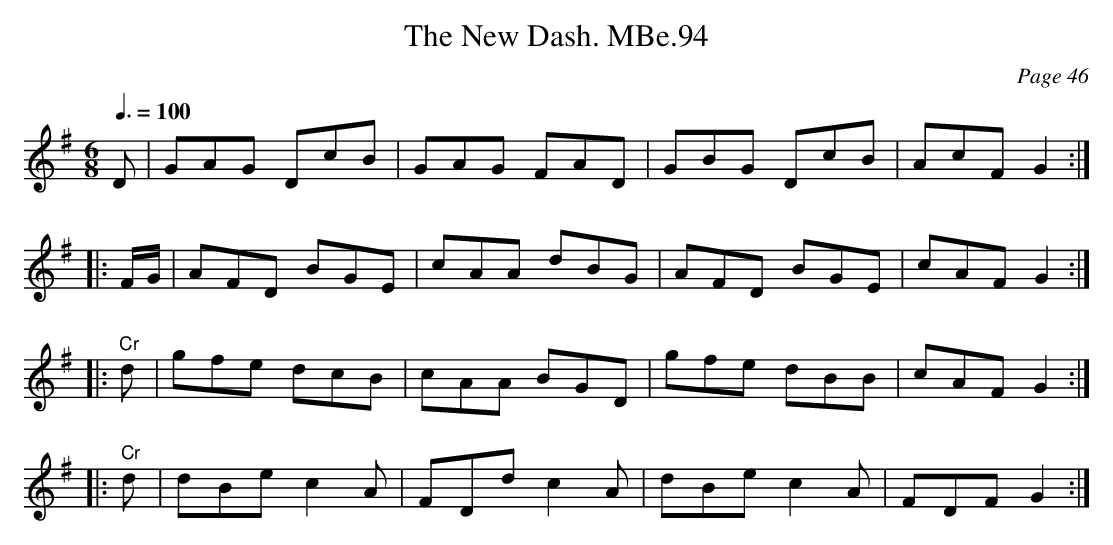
X:1
C:Page 46
T:New Dash. MBe.94, The
M:6/8
L:1/8
Q:3/8=100
K:G
D|GAG DcB|GAG FAD|GBG DcB|AcF G2:|
|:F/G/|AFD BGE|cAA dBG|AFD BGE|cAF G2:|
|:"^Cr"d|gfe dcB|cAA BGD|gfe dBB|cAF G2:|
|:"^Cr"d|dBe c2 A|FDd c2 A|dBe c2 A|FDF G2:|
